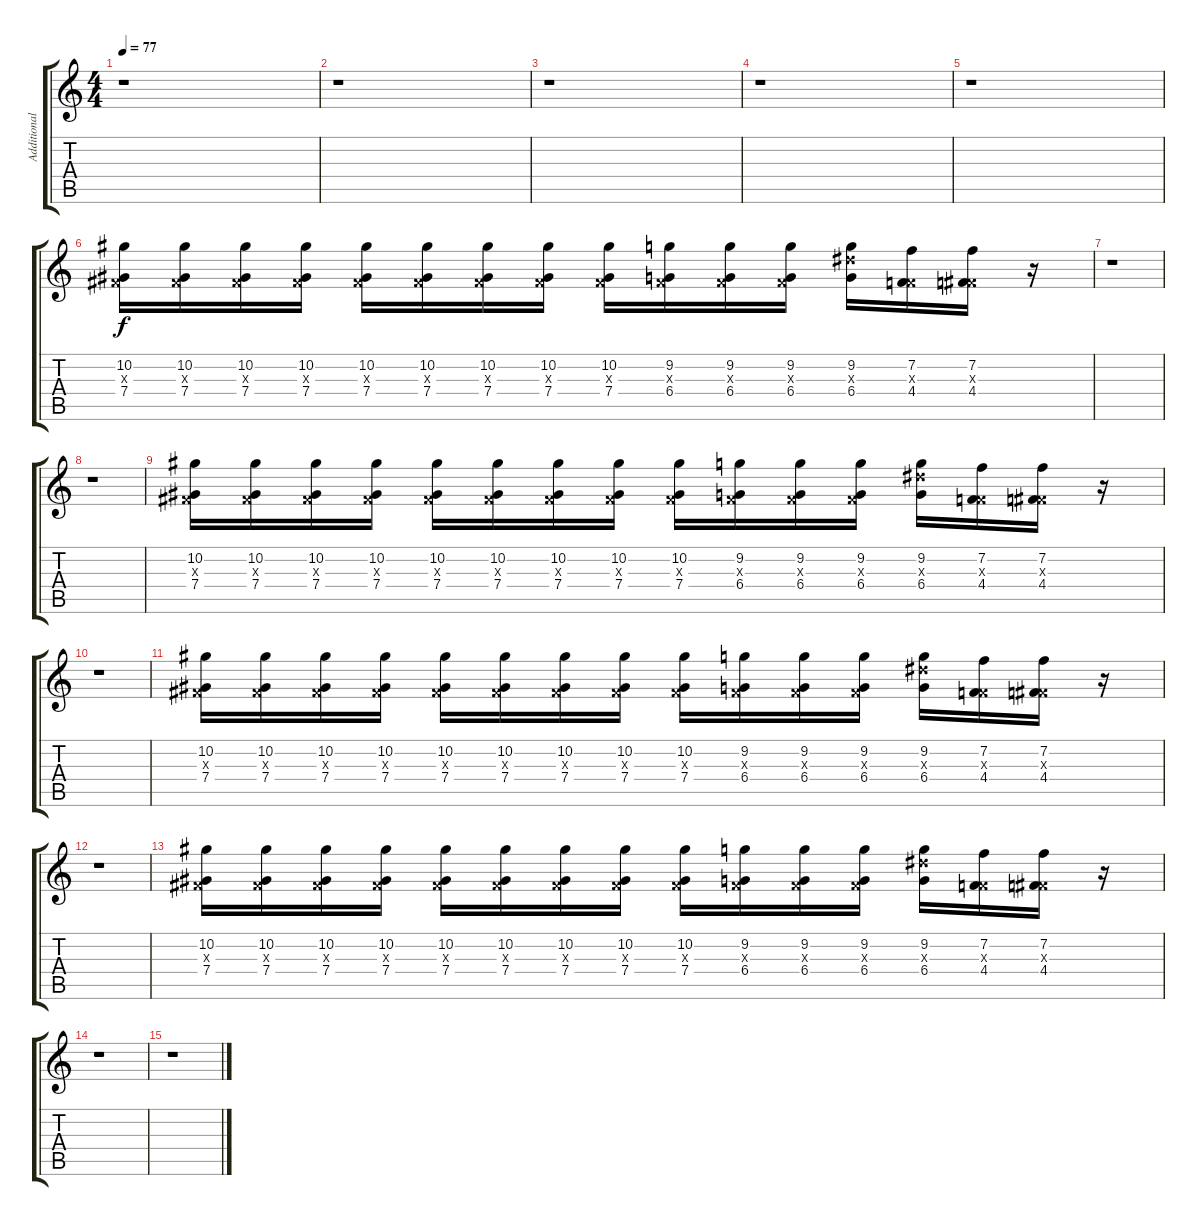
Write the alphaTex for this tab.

\track ("Additional Guitar" "Additional") {instrument electricguitarclean}
\staff {score tabs}
\tuning (Eb4 Bb3 Gb3 Db3 Ab2 Eb2) {hide}
\ts (4 4)
\tempo 77
\clef g2
\ks c
r.1{dy f} |
r.1 |
r.1 |
r.1 |
r.1 |
(10.2 0.3{x} 7.4).16{volume 11 balance 8 instrument distortionguitar} (10.2 0.3{x} 7.4).16 (10.2 0.3{x} 7.4).16 (10.2 0.3{x} 7.4).16 (10.2 0.3{x} 7.4).16 (10.2 0.3{x} 7.4).16 (10.2 0.3{x} 7.4).16 (10.2 0.3{x} 7.4).16 (10.2 0.3{x} 7.4).16 (9.2 0.3{x} 6.4).16 (9.2 0.3{x} 6.4).16 (9.2 0.3{x} 6.4).16 (9.2 9.3{x} 6.4).16 (7.2 0.3{x} 4.4).16 (7.2 0.3{x} 4.4).16 r.16 |
r.1 |
r.1 |
(10.2 0.3{x} 7.4).16{volume 11 balance 9 instrument distortionguitar} (10.2 0.3{x} 7.4).16 (10.2 0.3{x} 7.4).16 (10.2 0.3{x} 7.4).16 (10.2 0.3{x} 7.4).16 (10.2 0.3{x} 7.4).16 (10.2 0.3{x} 7.4).16 (10.2 0.3{x} 7.4).16 (10.2 0.3{x} 7.4).16 (9.2 0.3{x} 6.4).16 (9.2 0.3{x} 6.4).16 (9.2 0.3{x} 6.4).16 (9.2 9.3{x} 6.4).16 (7.2 0.3{x} 4.4).16 (7.2 0.3{x} 4.4).16 r.16 |
r.1 |
(10.2 0.3{x} 7.4).16{volume 11 balance 8 instrument distortionguitar} (10.2 0.3{x} 7.4).16 (10.2 0.3{x} 7.4).16 (10.2 0.3{x} 7.4).16 (10.2 0.3{x} 7.4).16 (10.2 0.3{x} 7.4).16 (10.2 0.3{x} 7.4).16 (10.2 0.3{x} 7.4).16 (10.2 0.3{x} 7.4).16 (9.2 0.3{x} 6.4).16 (9.2 0.3{x} 6.4).16 (9.2 0.3{x} 6.4).16 (9.2 9.3{x} 6.4).16 (7.2 0.3{x} 4.4).16 (7.2 0.3{x} 4.4).16 r.16 |
r.1 |
(10.2 0.3{x} 7.4).16{volume 11 balance 8 instrument distortionguitar} (10.2 0.3{x} 7.4).16 (10.2 0.3{x} 7.4).16 (10.2 0.3{x} 7.4).16 (10.2 0.3{x} 7.4).16 (10.2 0.3{x} 7.4).16 (10.2 0.3{x} 7.4).16 (10.2 0.3{x} 7.4).16 (10.2 0.3{x} 7.4).16 (9.2 0.3{x} 6.4).16 (9.2 0.3{x} 6.4).16 (9.2 0.3{x} 6.4).16 (9.2 9.3{x} 6.4).16 (7.2 0.3{x} 4.4).16 (7.2 0.3{x} 4.4).16 r.16 |
r.1 |
r.1
